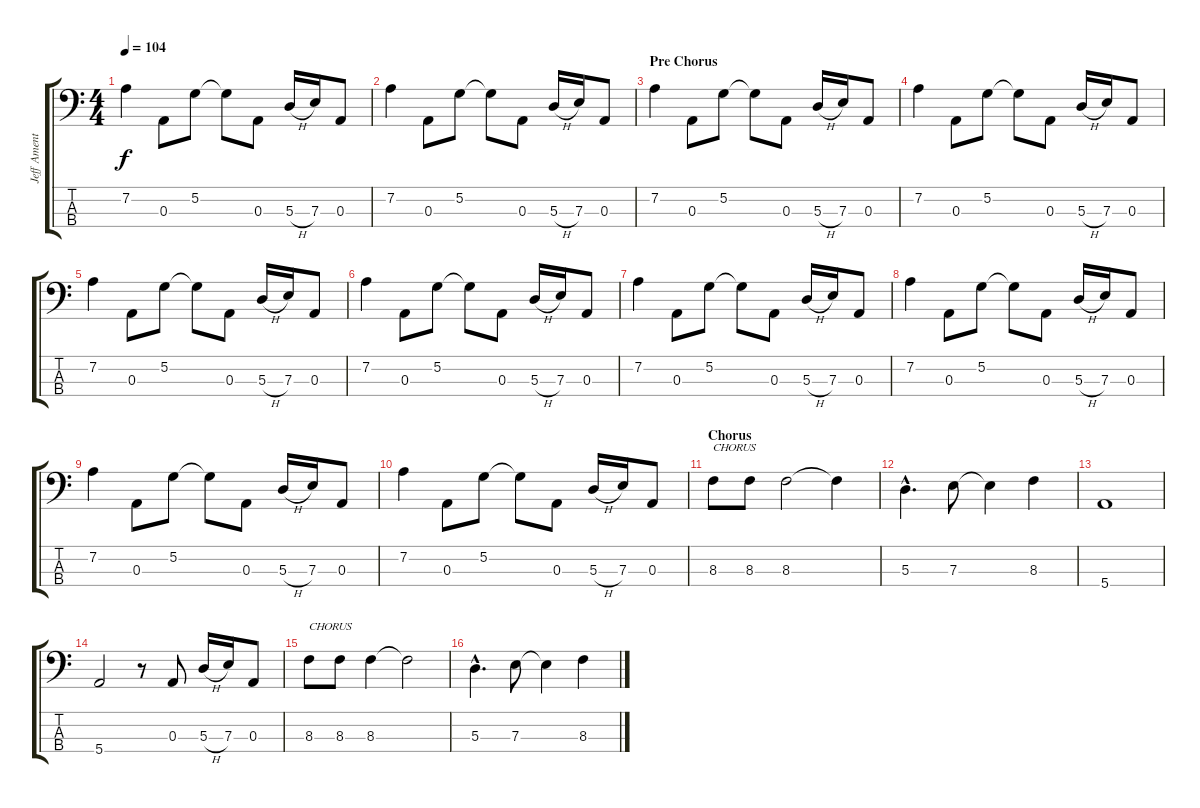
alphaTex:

\track ("Jeff Ament" "Jeff Ament") {instrument slapbass2}
\staff {score tabs}
\tuning (G2 D2 A1 E1) {hide}
\ts (4 4)
\tempo 104
\clef f4
\ks c
7.2.4{dy f} 0.3.8 5.2.8 5.2{t}.8 0.3.8 5.3{h}.16 7.3.16 0.3.8 |
7.2.4 0.3.8 5.2.8 5.2{t}.8 0.3.8 5.3{h}.16 7.3.16 0.3.8 |
\section ("" "Pre Chorus")
7.2.4 0.3.8 5.2.8 5.2{t}.8 0.3.8 5.3{h}.16 7.3.16 0.3.8 |
7.2.4 0.3.8 5.2.8 5.2{t}.8 0.3.8 5.3{h}.16 7.3.16 0.3.8 |
7.2.4 0.3.8 5.2.8 5.2{t}.8 0.3.8 5.3{h}.16 7.3.16 0.3.8 |
7.2.4 0.3.8 5.2.8 5.2{t}.8 0.3.8 5.3{h}.16 7.3.16 0.3.8 |
7.2.4 0.3.8 5.2.8 5.2{t}.8 0.3.8 5.3{h}.16 7.3.16 0.3.8 |
7.2.4 0.3.8 5.2.8 5.2{t}.8 0.3.8 5.3{h}.16 7.3.16 0.3.8 |
7.2.4 0.3.8 5.2.8 5.2{t}.8 0.3.8 5.3{h}.16 7.3.16 0.3.8 |
7.2.4 0.3.8 5.2.8 5.2{t}.8 0.3.8 5.3{h}.16 7.3.16 0.3.8 |
\section ("" "Chorus")
8.3.8{txt "CHORUS"} 8.3.8 8.3.2 8.3{t}.4 |
5.3{hac}.4{d} 7.3.8 7.3{t}.4 8.3.4 |
5.4.1 |
5.4.2 r.8 0.3.8 5.3{h}.16 7.3.16 0.3.8 |
8.3.8{txt "CHORUS"} 8.3.8 8.3.4 8.3{t}.2 |
5.3{hac}.4{d} 7.3.8 7.3{t}.4 8.3.4
